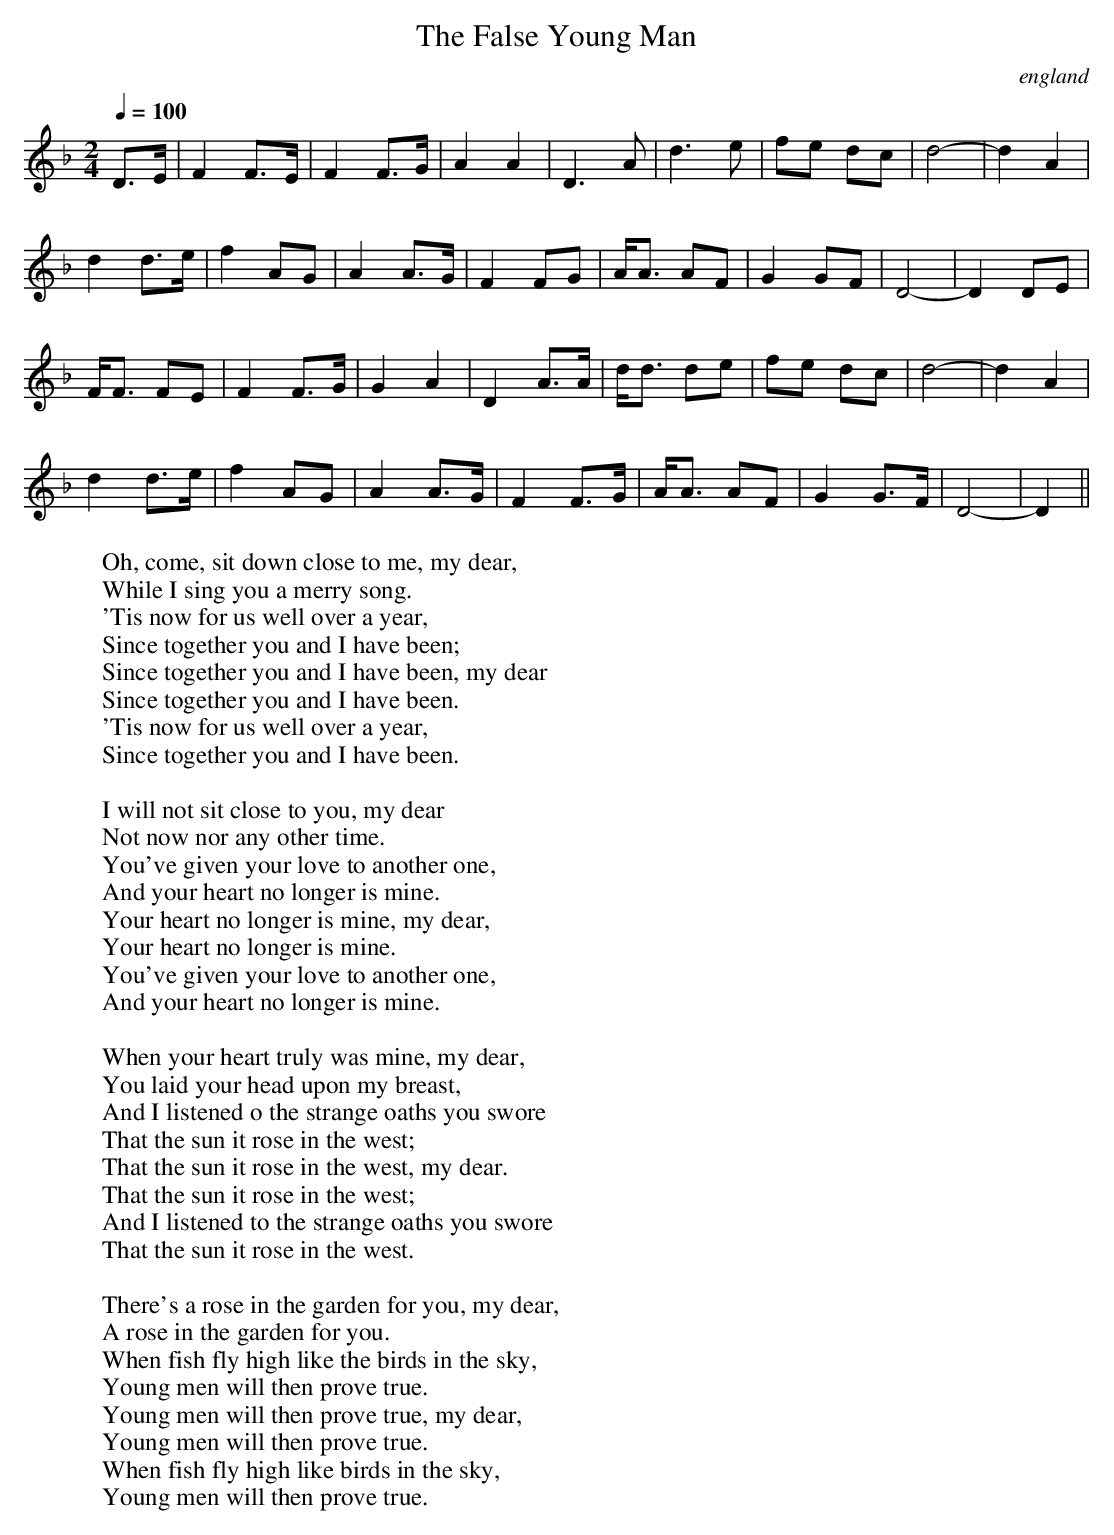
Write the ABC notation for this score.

X:1
T:False Young Man, The
O:england
M:2/4
L:1/8
Q:1/4=100
W:Oh, come, sit down close to me, my dear,
W:While I sing you a merry song.
W:'Tis now for us well over a year,
W:Since together you and I have been;
W:Since together you and I have been, my dear
W:Since together you and I have been.
W:'Tis now for us well over a year,
W:Since together you and I have been.
W:
W:I will not sit close to you, my dear
W:Not now nor any other time.
W:You've given your love to another one,
W:And your heart no longer is mine.
W:Your heart no longer is mine, my dear,
W:Your heart no longer is mine.
W:You've given your love to another one,
W:And your heart no longer is mine.
W:
W:When your heart truly was mine, my dear,
W:You laid your head upon my breast,
W:And I listened o the strange oaths you swore
W:That the sun it rose in the west;
W:That the sun it rose in the west, my dear.
W:That the sun it rose in the west;
W:And I listened to the strange oaths you swore
W:That the sun it rose in the west.
W:
W:There's a rose in the garden for you, my dear,
W:A rose in the garden for you.
W:When fish fly high like the birds in the sky,
W:Young men will then prove true.
W:Young men will then prove true, my dear,
W:Young men will then prove true.
W:When fish fly high like birds in the sky,
W:Young men will then prove true.
K:F
D3/2-E/ |F2 F3/2-E/|F2 F3/2G/|A2 A2|D3A|\
d3e|fe dc|d4-|d2 A2|
d2 d3/2-e/|f2 A-G|A2 A3/2G/|F2 FG|\
A/A3/2 AF|G2 G-F|D4-|D2 DE|
F/F3/2 FE|F2 F3/2-G/|G2 A2|D2 A3/2A/|\
d/d3/2 de|f-e d-c|d4-|d2 A2|
d2 d3/2-e/|f2 A-G|A2 A3/2G/|F2 F3/2G/|\
A/A3/2 AF|G2 G3/2-F/|D4-|D2 ||
